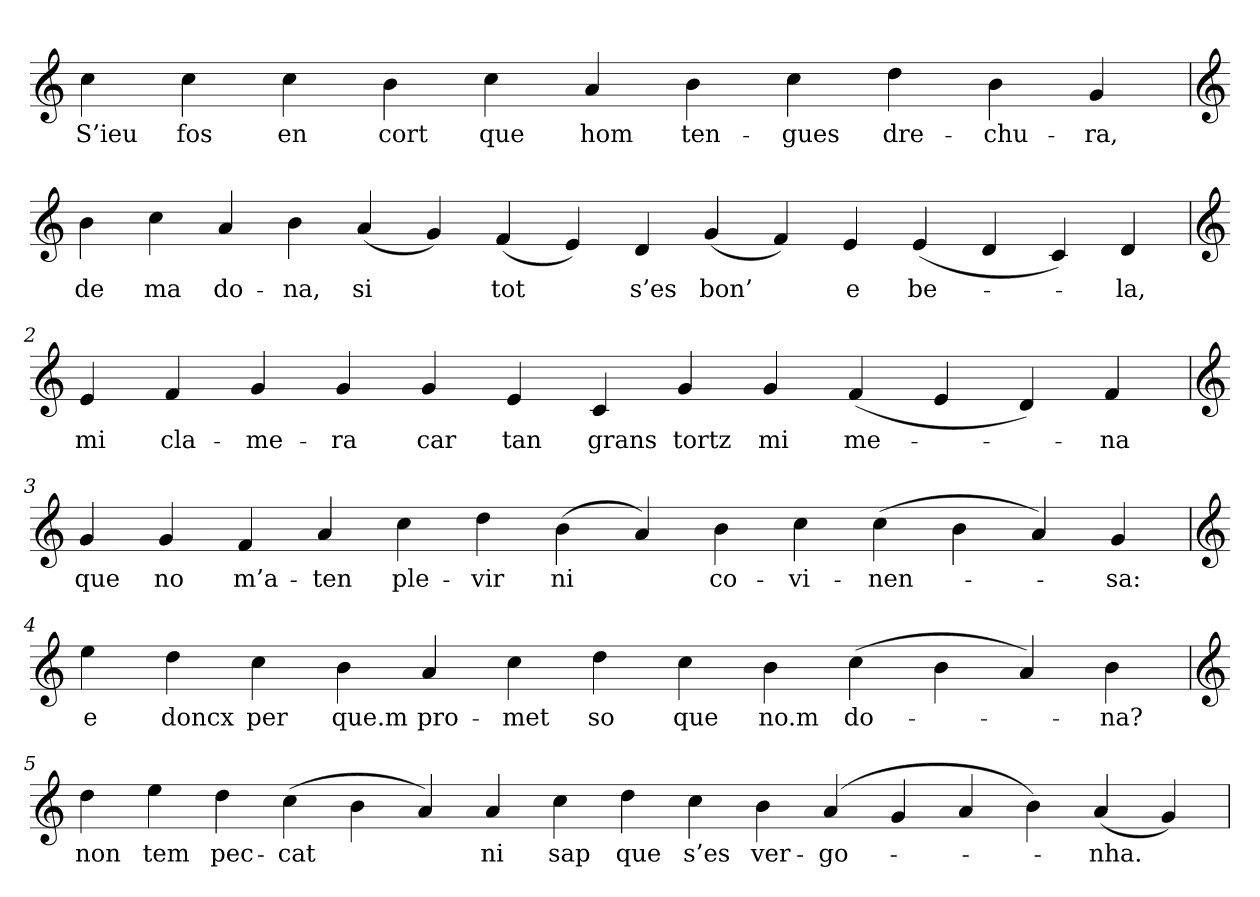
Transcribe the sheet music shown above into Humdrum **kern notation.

**kern	**text
*part1	*part1
*staff1	*staff1
*clefG2	*
=	=
4cc	S’ieu
4cc	fos
4cc	en
4b	cort
4cc	que
4a	hom
4b	ten-
4cc	-gues
4dd	dre-
4b	-chu-
4g	-ra,
=1	=1
*clefG2	*
4b	de
4cc	ma
4a	do-
4b	-na,
(4a	si
4g)	.
(4f	tot
4e)	.
4d	s’es
(4g	bon’
4f)	.
4e	e
(4e	be-
4d	.
4c)	.
4d	-la,
=2	=2
*clefG2	*
4e	mi
4f	cla-
4g	-me-
4g	-ra
4g	car
4e	tan
4c	grans
4g	tortz
4g	mi
(4f	me-
4e	.
4d)	.
4f	-na
=3	=3
*clefG2	*
4g	que
4g	no
4f	m’a-
4a	-ten
4cc	ple-
4dd	-vir
(4b	ni
4a)	.
4b	co-
4cc	-vi-
(4cc	-nen-
4b	.
4a)	.
4g	-sa:
=4	=4
*clefG2	*
4ee	e
4dd	doncx
4cc	per
4b	que.m
4a	pro-
4cc	-met
4dd	so
4cc	que
4b	no.m
(4cc	do-
4b	.
4a)	.
4b	-na?
=5	=5
*clefG2	*
4dd	non
4ee	tem
4dd	pec-
(4cc	-cat
4b	.
4a)	.
4a	ni
4cc	sap
4dd	que
4cc	s’es
4b	ver-
(4a	-go-
4g	.
4a	.
4b)	.
(4a	-nha.
4g)	.
=	=
*-	*-
